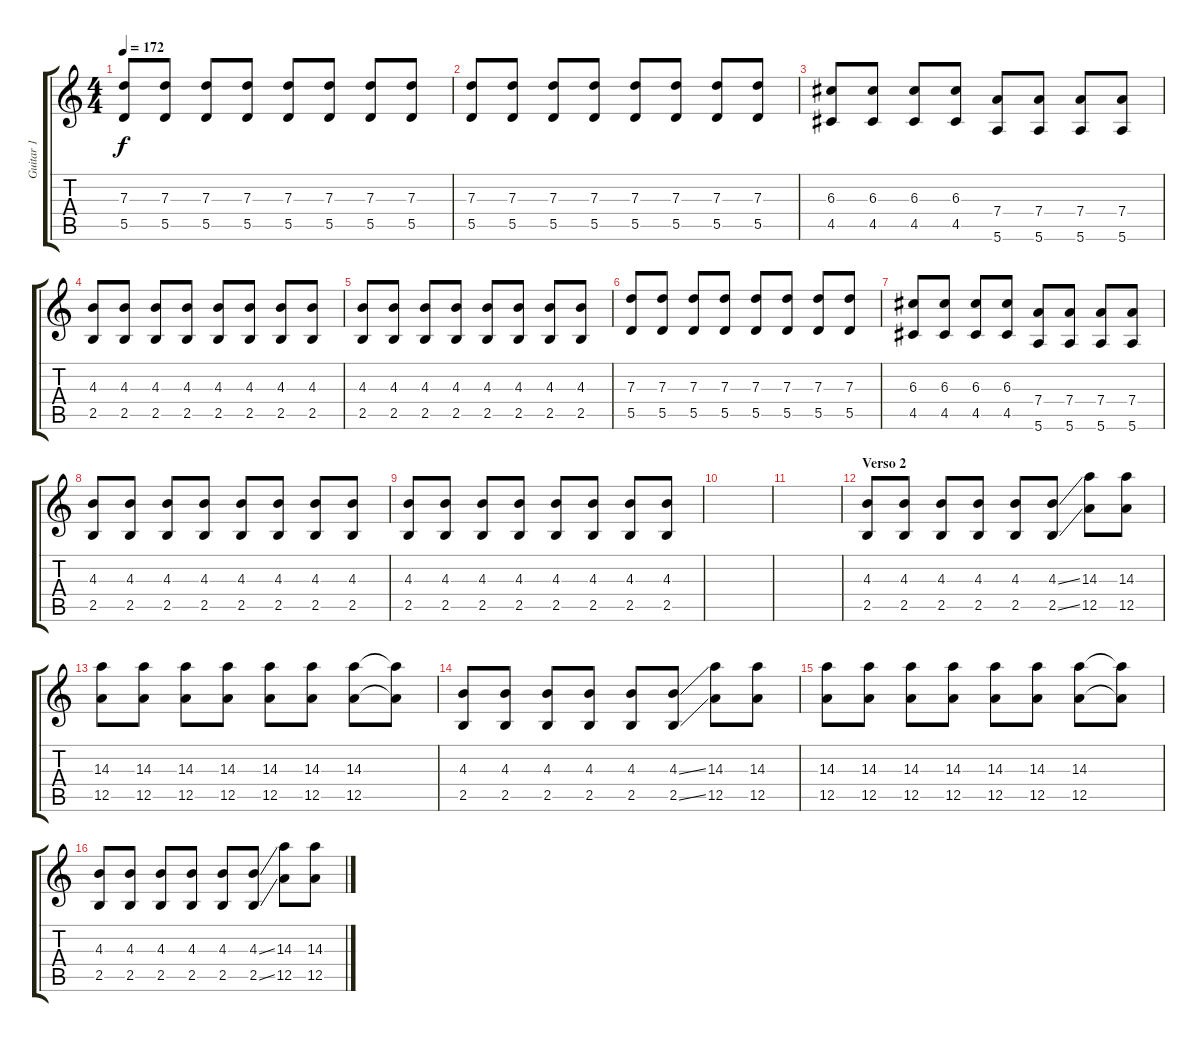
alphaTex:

\track ("Guitar 1" "Guitar 1") {instrument distortionguitar}
\staff {score tabs}
\tuning (E4 B3 G3 D3 A2 E2) {hide}
\ts (4 4)
\tempo 172
\clef g2
\ks c
(7.3 5.5).8{dy f} (7.3 5.5).8 (7.3 5.5).8 (7.3 5.5).8 (7.3 5.5).8 (7.3 5.5).8 (7.3 5.5).8 (7.3 5.5).8 |
(7.3 5.5).8 (7.3 5.5).8 (7.3 5.5).8 (7.3 5.5).8 (7.3 5.5).8 (7.3 5.5).8 (7.3 5.5).8 (7.3 5.5).8 |
(6.3 4.5).8 (6.3 4.5).8 (6.3 4.5).8 (6.3 4.5).8 (7.4 5.6).8 (7.4 5.6).8 (7.4 5.6).8 (7.4 5.6).8 |
(4.3 2.5).8 (4.3 2.5).8 (4.3 2.5).8 (4.3 2.5).8 (4.3 2.5).8 (4.3 2.5).8 (4.3 2.5).8 (4.3 2.5).8 |
(4.3 2.5).8 (4.3 2.5).8 (4.3 2.5).8 (4.3 2.5).8 (4.3 2.5).8 (4.3 2.5).8 (4.3 2.5).8 (4.3 2.5).8 |
(7.3 5.5).8 (7.3 5.5).8 (7.3 5.5).8 (7.3 5.5).8 (7.3 5.5).8 (7.3 5.5).8 (7.3 5.5).8 (7.3 5.5).8 |
(6.3 4.5).8 (6.3 4.5).8 (6.3 4.5).8 (6.3 4.5).8 (7.4 5.6).8 (7.4 5.6).8 (7.4 5.6).8 (7.4 5.6).8 |
(4.3 2.5).8 (4.3 2.5).8 (4.3 2.5).8 (4.3 2.5).8 (4.3 2.5).8 (4.3 2.5).8 (4.3 2.5).8 (4.3 2.5).8 |
(4.3 2.5).8 (4.3 2.5).8 (4.3 2.5).8 (4.3 2.5).8 (4.3 2.5).8 (4.3 2.5).8 (4.3 2.5).8 (4.3 2.5).8 |
\section ("" "")
|
|
\section ("" "Verso 2")
(4.3 2.5).8 (4.3 2.5).8 (4.3 2.5).8 (4.3 2.5).8 (4.3 2.5).8 (4.3{ss} 2.5{ss}).8 (14.3 12.5).8 (14.3 12.5).8 |
(14.3 12.5).8 (14.3 12.5).8 (14.3 12.5).8 (14.3 12.5).8 (14.3 12.5).8 (14.3 12.5).8 (14.3 12.5).8 (14.3{t} 12.5{t}).8 |
(4.3 2.5).8 (4.3 2.5).8 (4.3 2.5).8 (4.3 2.5).8 (4.3 2.5).8 (4.3{ss} 2.5{ss}).8 (14.3 12.5).8 (14.3 12.5).8 |
(14.3 12.5).8 (14.3 12.5).8 (14.3 12.5).8 (14.3 12.5).8 (14.3 12.5).8 (14.3 12.5).8 (14.3 12.5).8 (14.3{t} 12.5{t}).8 |
(4.3 2.5).8 (4.3 2.5).8 (4.3 2.5).8 (4.3 2.5).8 (4.3 2.5).8 (4.3{ss} 2.5{ss}).8 (14.3 12.5).8 (14.3 12.5).8
